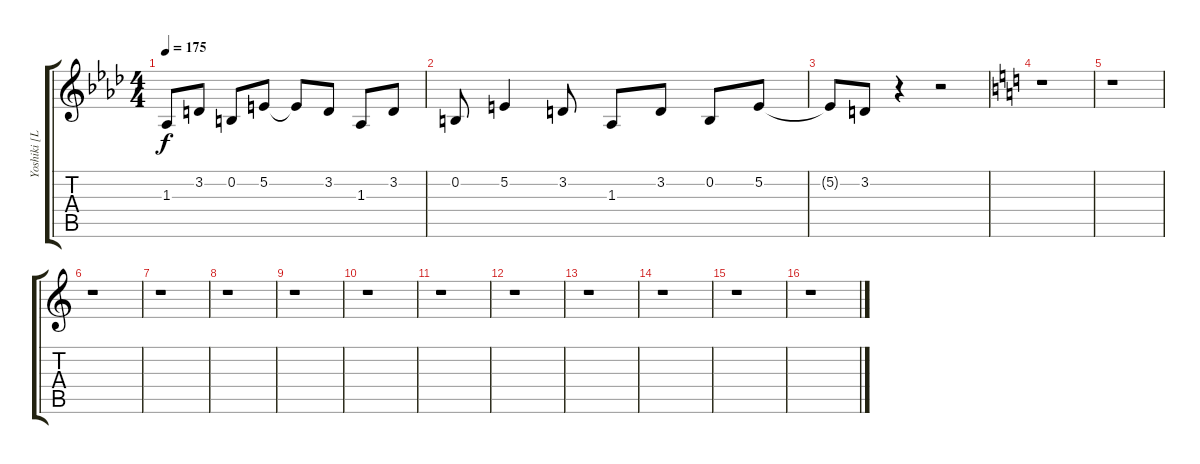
\track ("Yoshiki [L]" "Yoshiki [L") {instrument acousticgrandpiano}
\staff {score tabs}
\tuning (E4 B3 G3 D3 A2 Db2) {hide}
\ts (4 4)
\tempo 175
\clef g2
\ks ab
1.3.8{dy f} 3.2.8 0.2.8 5.2.8 5.2{t}.8 3.2.8 1.3.8 3.2.8 |
0.2.8 5.2.4 3.2.8 1.3.8 3.2.8 0.2.8 5.2.8 |
5.2{t}.8 3.2.8 r.4 r.2 |
\ks c
r.1 |
r.1 |
r.1 |
r.1 |
r.1 |
r.1 |
r.1 |
r.1 |
r.1 |
r.1 |
r.1 |
r.1 |
r.1
